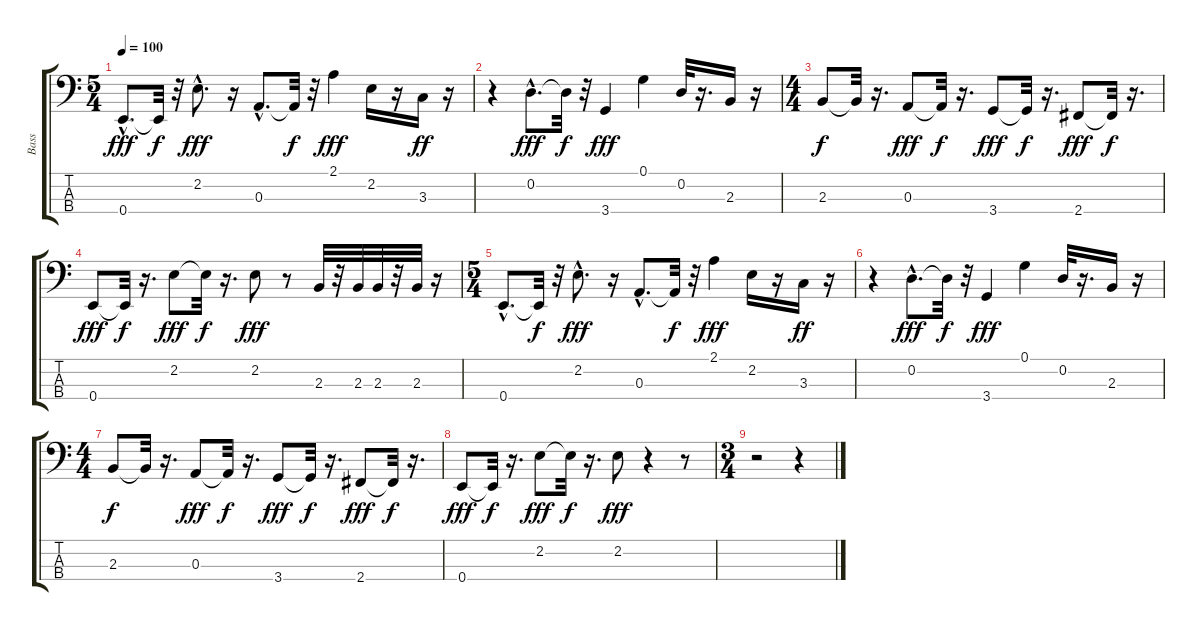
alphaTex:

\track ("Bass" "Bass") {instrument acousticbass}
\staff {score tabs}
\tuning (G2 D2 A1 E1) {hide}
\ts (5 4)
\tempo 100
\clef f4
\ks c
0.4{hac}.8{d dy fff} 0.4{t}.32{dy f} r.32 2.2{hac}.8{d dy fff} r.16 0.3{hac}.8{d} 0.3{t}.32{dy f} r.32 2.1.4{dy fff} 2.2.16 r.16 3.3.16{dy ff} r.16 |
r.4 0.2{hac}.8{d dy fff} 0.2{t}.32{dy f} r.32 3.4.4{dy fff} 0.1.4 0.2.32 r.16{d} 2.3.16 r.16 |
\ts (4 4)
2.3.8{dy f} 2.3{t}.32 r.16{d} 0.3.8{dy fff} 0.3{t}.32{dy f} r.16{d} 3.4.8{dy fff} 3.4{t}.32{dy f} r.16{d} 2.4.8{dy fff} 2.4{t}.32{dy f} r.16{d} |
0.4.8{dy fff} 0.4{t}.32{dy f} r.16{d} 2.2.8{dy fff} 2.2{t}.32{dy f} r.16{d} 2.2.8{dy fff} r.8 2.3.32 r.32 2.3.32 2.3.32 r.32 2.3.32 r.16 |
\ts (5 4)
0.4{hac}.8{d} 0.4{t}.32{dy f} r.32 2.2{hac}.8{d dy fff} r.16 0.3{hac}.8{d} 0.3{t}.32{dy f} r.32 2.1.4{dy fff} 2.2.16 r.16 3.3.16{dy ff} r.16 |
r.4 0.2{hac}.8{d dy fff} 0.2{t}.32{dy f} r.32 3.4.4{dy fff} 0.1.4 0.2.32 r.16{d} 2.3.16 r.16 |
\ts (4 4)
2.3.8{dy f} 2.3{t}.32 r.16{d} 0.3.8{dy fff} 0.3{t}.32{dy f} r.16{d} 3.4.8{dy fff} 3.4{t}.32{dy f} r.16{d} 2.4.8{dy fff} 2.4{t}.32{dy f} r.16{d} |
0.4.8{dy fff} 0.4{t}.32{dy f} r.16{d} 2.2.8{dy fff} 2.2{t}.32{dy f} r.16{d} 2.2.8{dy fff} r.4 r.8 |
\ts (3 4)
r.2 r.4
